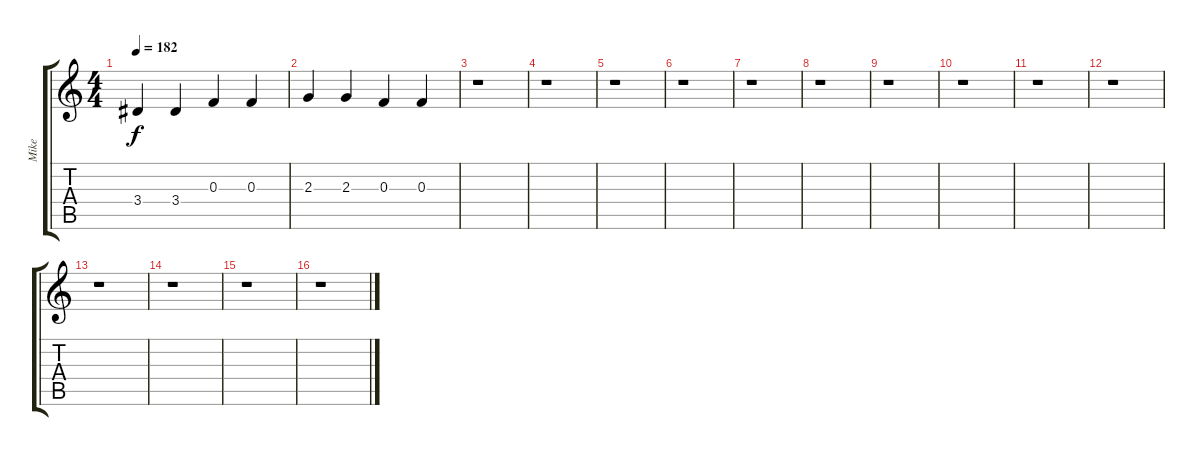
\track ("Mike" "Mike") {instrument distortionguitar}
\staff {score tabs}
\tuning (D4 A3 F3 C3 G2 C2) {hide}
\ts (4 4)
\tempo 182
\clef g2
\ks c
3.4.4{dy f} 3.4.4 0.3.4 0.3.4 |
2.3.4 2.3.4 0.3.4 0.3.4 |
r.1 |
r.1 |
r.1 |
r.1 |
r.1 |
r.1 |
r.1 |
r.1 |
r.1 |
r.1 |
r.1 |
r.1 |
r.1 |
r.1
